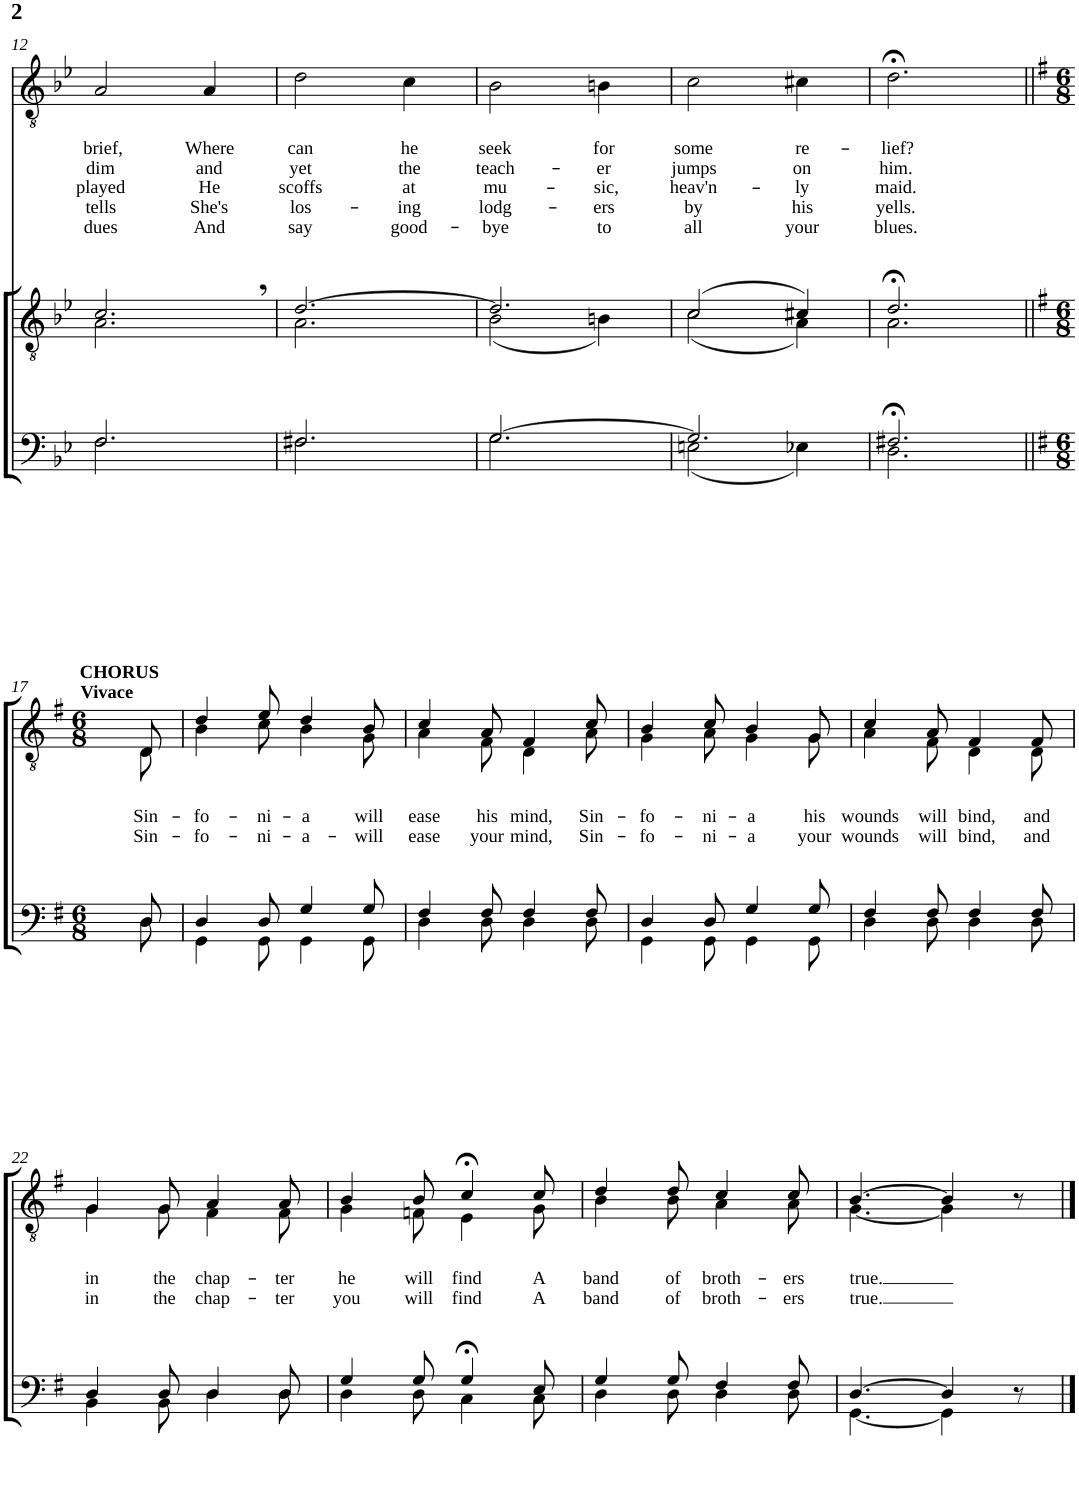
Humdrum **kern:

**kern	**kern	**text	**text	**kern	**text	**text	**text	**text	**text
*part2	*part2	*part2	*part2	*part1	*part1	*part1	*part1	*part1	*part1
*staff3	*staff2	*staff2	*staff2	*staff1	*staff1	*staff1	*staff1	*staff1	*staff1
*I"Piano	*	*	*	*I"Tenor	*	*	*	*	*
*I'Pno	*	*	*	*	*	*	*	*	*
!!LO:PB:g=z
*clefF4	*clefGv2	*	*	*clefGv2	*	*	*	*	*
*k[b-e-]	*k[b-e-]	*	*	*k[b-e-]	*	*	*	*	*
*M3/4	*M3/4	*	*	*M3/4	*	*	*	*	*
=12	=12	=12	=12	=12	=12	=12	=12	=12	=12
*^	*^	*	*	*	*	*	*	*	*
!	!	!	!	!	!	!	!LO:LY:b	!LO:LY:b	!LO:LY:b	!LO:LY:b	!LO:LY:b
2.F/	2.F\	2.c,/	2.A\	.	.	2A/	brief,	dim	played	tells	dues
!	!	!	!	!	!	!	!LO:LY:b	!LO:LY:b	!LO:LY:b	!LO:LY:b	!LO:LY:b
.	.	.	.	.	.	4A/	Where	and	He	She's	And
=13	=13	=13	=13	=13	=13	=13	=13	=13	=13	=13	=13
!	!	!	!	!	!	!	!LO:LY:b	!LO:LY:b	!LO:LY:b	!LO:LY:b	!LO:LY:b
2.F#X/	2.F#\	[2.d/	2.A\	.	.	2d\	can	yet	scoffs	los-	say
!	!	!	!	!	!	!	!LO:LY:b	!LO:LY:b	!LO:LY:b	!LO:LY:b	!LO:LY:b
.	.	.	.	.	.	4c\	he	the	at	-ing	good-
=14	=14	=14	=14	=14	=14	=14	=14	=14	=14	=14	=14
!	!	!	!	!	!	!	!LO:LY:b	!LO:LY:b	!LO:LY:b	!LO:LY:b	!LO:LY:b
[2.G/	2.G\	2.d/]	(2B-\	.	.	2B-\	seek	teach-	mu-	lodg-	-bye
!	!	!	!	!	!	!	!LO:LY:b	!LO:LY:b	!LO:LY:b	!LO:LY:b	!LO:LY:b
.	.	.	4Bn\)	.	.	4Bn\	for	-er	-sic,	-ers	to
=15	=15	=15	=15	=15	=15	=15	=15	=15	=15	=15	=15
!	!	!	!	!	!	!	!LO:LY:b	!LO:LY:b	!LO:LY:b	!LO:LY:b	!LO:LY:b
2.G/]	2En\	(2c/	(2c\	.	.	2c\	some	jumps	heav'n-	by	all
!	!	!	!	!	!	!	!LO:LY:b	!LO:LY:b	!LO:LY:b	!LO:LY:b	!LO:LY:b
.	4E-X\	4c#X/)	4A\)	.	.	4c#X\	re-	on	-ly	his	your
=16	=16	=16	=16	=16	=16	=16	=16	=16	=16	=16	=16
!	!	!	!	!	!	!	!LO:LY:b	!LO:LY:b	!LO:LY:b	!LO:LY:b	!LO:LY:b
2.F#X;</	2.D\	2.d;</	2.A\	.	.	2.d;<\	-lief?	him.	maid.	yells.	blues.
!!LO:LB:g=z
=17||	=17||	=17||	=17||	=17||	=17||	=17||	=17||	=17||	=17||	=17||	=17||
*k[f#]	*	*k[f#]	*	*	*	*k[f#]	*	*	*	*	*
*M6/8	*	*M6/8	*	*	*	*M6/8	*	*	*	*	*
!	!	!	!	!	!	!LO:TX:a:B:t=CHORUS	!	!	!	!	!
!	!	!	!	!	!	!LO:TX:a:t=Vivace	!	!	!	!	!
!	!	!	!	!LO:LY:b	!LO:LY:b	!	!	!	!	!	!
8D/	8D\	8D/	8D\	Sin-	Sin-	2.r	.	.	.	.	.
2ryy	2ryy	2ryy	2ryy	.	.	.	.	.	.	.	.
8ryy	8ryy	8ryy	8ryy	.	.	.	.	.	.	.	.
=18	=18	=18	=18	=18	=18	=18	=18	=18	=18	=18	=18
!	!	!	!	!LO:LY:b	!LO:LY:b	!	!	!	!	!	!
4D/	4GG\	4d/	4B\	-fo-	-fo-	2.r	.	.	.	.	.
!	!	!	!	!LO:LY:b	!LO:LY:b	!	!	!	!	!	!
8D/	8GG\	8e/	8c\	-ni-	-ni-	.	.	.	.	.	.
!	!	!	!	!LO:LY:b	!LO:LY:b	!	!	!	!	!	!
4G/	4GG\	4d/	4B\	-a	-a-	.	.	.	.	.	.
!	!	!	!	!LO:LY:b	!LO:LY:b	!	!	!	!	!	!
8G/	8GG\	8B/	8G\	will	-will	.	.	.	.	.	.
=19	=19	=19	=19	=19	=19	=19	=19	=19	=19	=19	=19
!	!	!	!	!LO:LY:b	!LO:LY:b	!	!	!	!	!	!
4F#/	4D\	4c/	4A\	ease	ease	2.r	.	.	.	.	.
!	!	!	!	!LO:LY:b	!LO:LY:b	!	!	!	!	!	!
8F#/	8D\	8A/	8F#\	his	your	.	.	.	.	.	.
!	!	!	!	!LO:LY:b	!LO:LY:b	!	!	!	!	!	!
4F#/	4D\	4F#/	4D\	mind,	mind,	.	.	.	.	.	.
!	!	!	!	!LO:LY:b	!LO:LY:b	!	!	!	!	!	!
8F#/	8D\	8c/	8A\	Sin-	Sin-	.	.	.	.	.	.
=20	=20	=20	=20	=20	=20	=20	=20	=20	=20	=20	=20
!	!	!	!	!LO:LY:b	!LO:LY:b	!	!	!	!	!	!
4D/	4GG\	4B/	4G\	-fo-	-fo-	2.r	.	.	.	.	.
!	!	!	!	!LO:LY:b	!LO:LY:b	!	!	!	!	!	!
8D/	8GG\	8c/	8A\	-ni-	-ni-	.	.	.	.	.	.
!	!	!	!	!LO:LY:b	!LO:LY:b	!	!	!	!	!	!
4G/	4GG\	4B/	4G\	-a	-a	.	.	.	.	.	.
!	!	!	!	!LO:LY:b	!LO:LY:b	!	!	!	!	!	!
8G/	8GG\	8G/	8G\	his	your	.	.	.	.	.	.
=21	=21	=21	=21	=21	=21	=21	=21	=21	=21	=21	=21
!	!	!	!	!LO:LY:b	!LO:LY:b	!	!	!	!	!	!
4F#/	4D\	4c/	4A\	wounds	wounds	2.r	.	.	.	.	.
!	!	!	!	!LO:LY:b	!LO:LY:b	!	!	!	!	!	!
8F#/	8D\	8A/	8F#\	will	will	.	.	.	.	.	.
!	!	!	!	!LO:LY:b	!LO:LY:b	!	!	!	!	!	!
4F#/	4D\	4F#/	4D\	bind,	bind,	.	.	.	.	.	.
!	!	!	!	!LO:LY:b	!LO:LY:b	!	!	!	!	!	!
8F#/	8D\	8F#/	8D\	and	and	.	.	.	.	.	.
!!LO:LB:g=z
=22	=22	=22	=22	=22	=22	=22	=22	=22	=22	=22	=22
!	!	!	!	!LO:LY:b	!LO:LY:b	!	!	!	!	!	!
4D/	4BB\	4G/	4G\	in	in	2.r	.	.	.	.	.
!	!	!	!	!LO:LY:b	!LO:LY:b	!	!	!	!	!	!
8D/	8BB\	8G/	8G\	the	the	.	.	.	.	.	.
!	!	!	!	!LO:LY:b	!LO:LY:b	!	!	!	!	!	!
4D/	4D\	4A/	4F#\	chap-	chap-	.	.	.	.	.	.
!	!	!	!	!LO:LY:b	!LO:LY:b	!	!	!	!	!	!
8D/	8D\	8A/	8F#\	-ter	-ter	.	.	.	.	.	.
=23	=23	=23	=23	=23	=23	=23	=23	=23	=23	=23	=23
!	!	!	!	!LO:LY:b	!LO:LY:b	!	!	!	!	!	!
4G/	4D\	4B/	4G\	he	you	2.r	.	.	.	.	.
!	!	!	!	!LO:LY:b	!LO:LY:b	!	!	!	!	!	!
8G/	8D\	8B/	8Fn\	will	will	.	.	.	.	.	.
!	!	!	!	!LO:LY:b	!LO:LY:b	!	!	!	!	!	!
4G;</	4C\	4c;</	4E\	find	find	.	.	.	.	.	.
!	!	!	!	!LO:LY:b	!LO:LY:b	!	!	!	!	!	!
8E/	8C\	8c/	8G\	A	A	.	.	.	.	.	.
=24	=24	=24	=24	=24	=24	=24	=24	=24	=24	=24	=24
!	!	!	!	!LO:LY:b	!LO:LY:b	!	!	!	!	!	!
4G/	4D\	4d/	4B\	band	band	2.r	.	.	.	.	.
!	!	!	!	!LO:LY:b	!LO:LY:b	!	!	!	!	!	!
8G/	8D\	8d/	8B\	of	of	.	.	.	.	.	.
!	!	!	!	!LO:LY:b	!LO:LY:b	!	!	!	!	!	!
4F#/	4D\	4c/	4A\	broth-	broth-	.	.	.	.	.	.
!	!	!	!	!LO:LY:b	!LO:LY:b	!	!	!	!	!	!
8F#/	8D\	8c/	8A\	-ers	-ers	.	.	.	.	.	.
=25	=25	=25	=25	=25	=25	=25	=25	=25	=25	=25	=25
!	!	!	!	!LO:LY:b	!LO:LY:b	!	!	!	!	!	!
[4.D/	[4.GG\	[4.B/	[4.G\	true.	true.	2.r	.	.	.	.	.
4D/]	4GG\]	4B/]	4G\]	.	.	.	.	.	.	.	.
8r	8ryy	8r	8ryy	.	.	.	.	.	.	.	.
*v	*v	*	*	*	*	*	*	*	*	*	*
*	*v	*v	*	*	*	*	*	*	*	*
==	==	==	==	==	==	==	==	==	==
*-	*-	*-	*-	*-	*-	*-	*-	*-	*-
